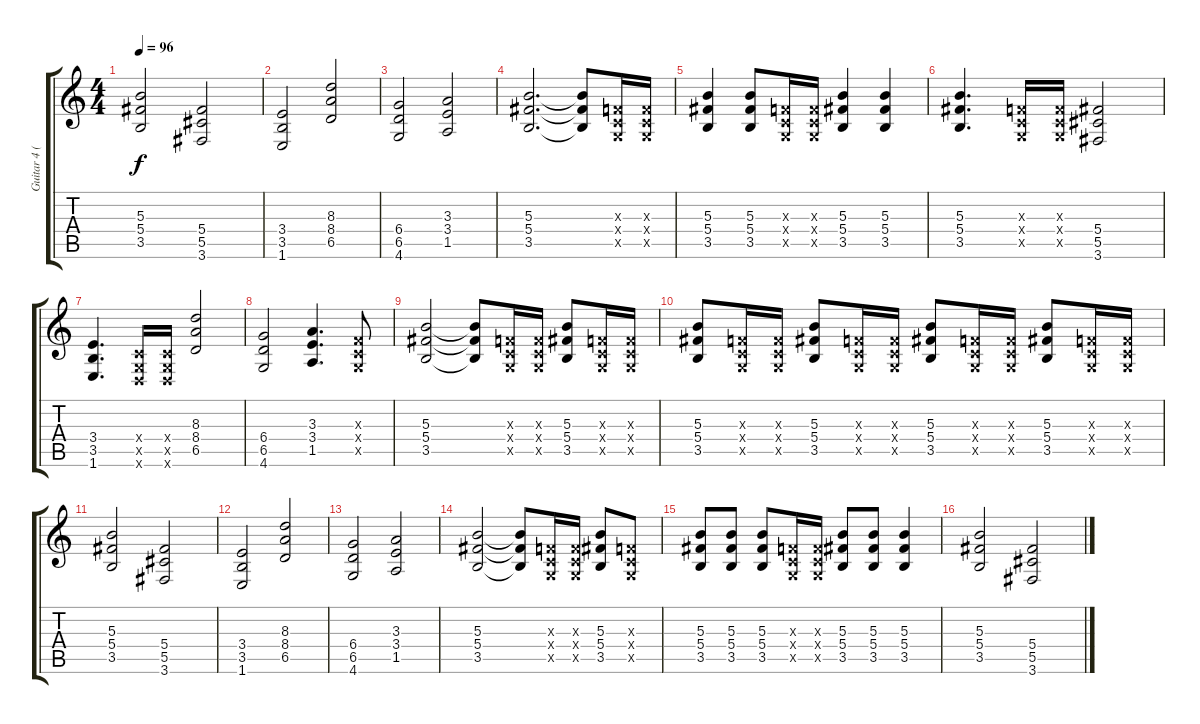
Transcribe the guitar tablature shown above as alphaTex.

\track ("Guitar 4 (Gilbey)" "Guitar 4 (") {instrument overdrivenguitar}
\staff {score tabs}
\tuning (Eb4 Bb3 Gb3 Db3 Ab2 Eb2) {hide}
\ts (4 4)
\tempo 96
\clef g2
\ks c
(5.3 5.4 3.5).2{dy f} (5.4 5.5 3.6).2 |
(3.4 3.5 1.6).2 (8.3 8.4 6.5).2 |
(6.4 6.5 4.6).2 (3.3 3.4 1.5).2 |
(5.3 5.4 3.5).2{d} (5.3{t} 5.4{t} 3.5{t}).8 (-1.3{x} -1.4{x} -1.5{x}).16 (-1.3{x} -1.4{x} -1.5{x}).16 |
(5.3 5.4 3.5).4 (5.3 5.4 3.5).8 (-1.3{x} -1.4{x} -1.5{x}).16 (-1.3{x} -1.4{x} -1.5{x}).16 (5.3 5.4 3.5).4 (5.3 5.4 3.5).4 |
(5.3 5.4 3.5).4{d} (-1.3{x} -1.4{x} -1.5{x}).16 (-1.3{x} -1.4{x} -1.5{x}).16 (5.4 5.5 3.6).2 |
(3.4 3.5 1.6).4{d} (-1.4{x} -1.5{x} -1.6{x}).16 (-1.4{x} -1.5{x} -1.6{x}).16 (8.3 8.4 6.5).2 |
(6.4 6.5 4.6).2 (3.3 3.4 1.5).4{d} (-1.3{x} -1.4{x} -1.5{x}).8 |
(5.3 5.4 3.5).2 (5.3{t} 5.4{t} 3.5{t}).8 (-1.3{x} -1.4{x} -1.5{x}).16 (-1.3{x} -1.4{x} -1.5{x}).16 (5.3 5.4 3.5).8 (-1.3{x} -1.4{x} -1.5{x}).16 (-1.3{x} -1.4{x} -1.5{x}).16 |
(5.3 5.4 3.5).8 (-1.3{x} -1.4{x} -1.5{x}).16 (-1.3{x} -1.4{x} -1.5{x}).16 (5.3 5.4 3.5).8 (-1.3{x} -1.4{x} -1.5{x}).16 (-1.3{x} -1.4{x} -1.5{x}).16 (5.3 5.4 3.5).8 (-1.3{x} -1.4{x} -1.5{x}).16 (-1.3{x} -1.4{x} -1.5{x}).16 (5.3 5.4 3.5).8 (-1.3{x} -1.4{x} -1.5{x}).16 (-1.3{x} -1.4{x} -1.5{x}).16 |
(5.3 5.4 3.5).2 (5.4 5.5 3.6).2 |
(3.4 3.5 1.6).2 (8.3 8.4 6.5).2 |
(6.4 6.5 4.6).2 (3.3 3.4 1.5).2 |
(5.3 5.4 3.5).2 (5.3{t} 5.4{t} 3.5{t}).8 (-1.3{x} -1.4{x} -1.5{x}).16 (-1.3{x} -1.4{x} -1.5{x}).16 (5.3 5.4 3.5).8 (-1.3{x} -1.4{x} -1.5{x}).8 |
(5.3 5.4 3.5).8 (5.3 5.4 3.5).8 (5.3 5.4 3.5).8 (-1.3{x} -1.4{x} -1.5{x}).16 (-1.3{x} -1.4{x} -1.5{x}).16 (5.3 5.4 3.5).8 (5.3 5.4 3.5).8 (5.3 5.4 3.5).4 |
(5.3 5.4 3.5).2 (5.4 5.5 3.6).2
